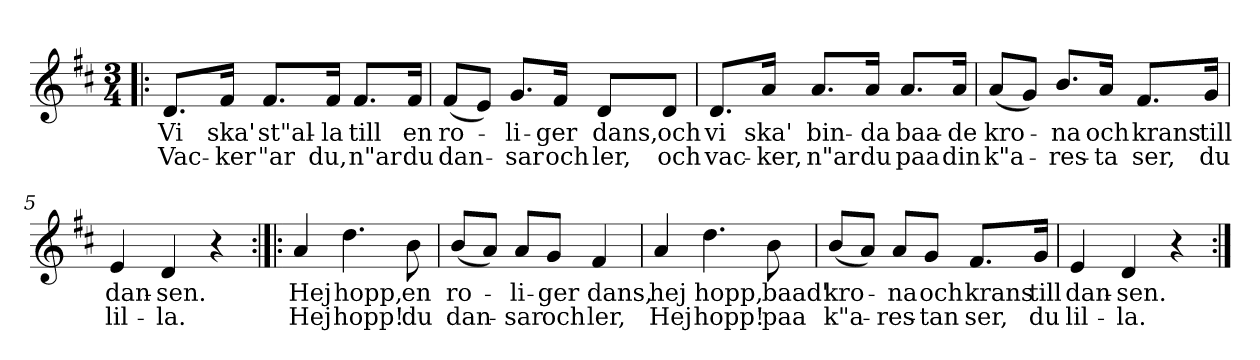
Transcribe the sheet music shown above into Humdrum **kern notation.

**kern	**text	**text
*part1	*part1	*part1
*staff1	*staff1	*staff1
*clefG2	*	*
*k[f#c#]	*	*
*D:	*	*
*M3/4	*	*
=1!|:	=1!|:	=1!|:
!	!LO:LY:b	!LO:LY:b
8.d/L	Vi	Vac-
!	!LO:LY:b	!LO:LY:b
16f#/Jk	ska'	-ker
!	!LO:LY:b	!LO:LY:b
8.f#/L	st"al-	"ar
!	!LO:LY:b	!LO:LY:b
16f#/Jk	-la	du,
!	!LO:LY:b	!LO:LY:b
8.f#/L	till	n"ar
!	!LO:LY:b	!LO:LY:b
16f#/Jk	en	du
=2	=2	=2
!	!LO:LY:b	!LO:LY:b
(<8f#/L	ro-	dan-
8e/J)	.	.
!	!LO:LY:b	!LO:LY:b
8.g/L	-li-	-sar
!	!LO:LY:b	!LO:LY:b
16f#/Jk	-ger	och
!	!LO:LY:b	!LO:LY:b
8d/L	dans,	ler,
!	!LO:LY:b	!LO:LY:b
8d/J	och	och
=3	=3	=3
!	!LO:LY:b	!LO:LY:b
8.d/L	vi	vac-
!	!LO:LY:b	!LO:LY:b
16a/Jk	ska'	-ker,
!	!LO:LY:b	!LO:LY:b
8.a/L	bin-	n"ar
!	!LO:LY:b	!LO:LY:b
16a/Jk	-da	du
!	!LO:LY:b	!LO:LY:b
8.a/L	baa-	paa
!	!LO:LY:b	!LO:LY:b
16a/Jk	-de	din
=4	=4	=4
!	!LO:LY:b	!LO:LY:b
(<8a/L	kro-	k"a-
8g/J)	.	.
!	!LO:LY:b	!LO:LY:b
8.b/L	-na	-res-
!	!LO:LY:b	!LO:LY:b
16a/Jk	och	-ta
!	!LO:LY:b	!LO:LY:b
8.f#/L	krans	ser,
!	!LO:LY:b	!LO:LY:b
16g/Jk	till	du
!!LO:LB:g=z
=5	=5	=5
!	!LO:LY:b	!LO:LY:b
4e/	dan-	lil-
!	!LO:LY:b	!LO:LY:b
4d/	-sen.	-la.
4r	.	.
=6:|!|:	=6:|!|:	=6:|!|:
!	!LO:LY:b	!LO:LY:b
4a/	Hej	Hej
!	!LO:LY:b	!LO:LY:b
4.dd\	hopp,	hopp!
!	!LO:LY:b	!LO:LY:b
8b\	en	du
=7	=7	=7
!	!LO:LY:b	!LO:LY:b
(<8b/L	ro-	dan-
8a/J)	.	.
!	!LO:LY:b	!LO:LY:b
8a/L	-li-	-sar
!	!LO:LY:b	!LO:LY:b
8g/J	-ger	och
!	!LO:LY:b	!LO:LY:b
4f#/	dans,	ler,
=8	=8	=8
!	!LO:LY:b	!LO:LY:b
4a/	hej	Hej
!	!LO:LY:b	!LO:LY:b
4.dd\	hopp,	hopp!
!	!LO:LY:b	!LO:LY:b
8b\	baad'	paa
=9	=9	=9
!	!LO:LY:b	!LO:LY:b
(<8b/L	kro-	k"a-
8a/J)	.	.
!	!LO:LY:b	!LO:LY:b
8a/L	-na	-res-
!	!LO:LY:b	!LO:LY:b
8g/J	och	-tan
!	!LO:LY:b	!LO:LY:b
8.f#/L	krans	ser,
!	!LO:LY:b	!LO:LY:b
16g/Jk	till	du
=10	=10	=10
!	!LO:LY:b	!LO:LY:b
4e/	dan-	lil-
!	!LO:LY:b	!LO:LY:b
4d/	-sen.	-la.
4r	.	.
=:|!	=:|!	=:|!
*-	*-	*-
